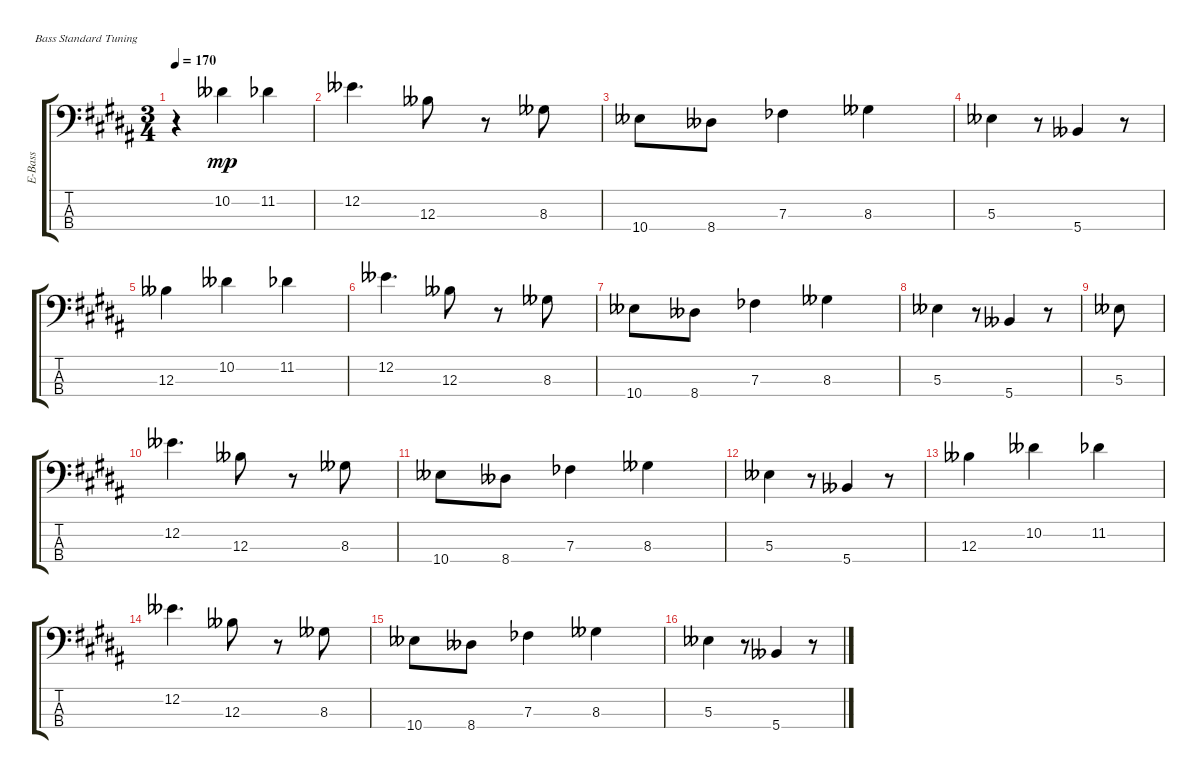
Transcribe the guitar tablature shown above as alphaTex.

\defaultSystemsLayout 4
\bracketExtendMode groupsimilarinstruments
\otherSystemsTrackNameOrientation horizontal
\track ("Electric Bass" "E-Bass") {instrument electricbassfinger}
\staff {score tabs}
\tuning (G2 D2 A1 E1)
\ts (3 4)
\tempo 170
\clef f4
\ks b
r.4{dy mp} 10.2{acc bb}.4 11.2{acc b}.4 |
12.2{acc bb}.4{d} 12.3{acc bb}.8 r.8 8.3{acc bb}.8 |
10.4{acc bb}.8 8.4{acc bb}.8 7.3{acc b}.4 8.3{acc bb}.4 |
5.3{acc bb}.4 r.8 5.4{acc bb}.4 r.8 |
12.3{acc bb}.4 10.2{acc bb}.4 11.2{acc b}.4 |
12.2{acc bb}.4{d} 12.3{acc bb}.8 r.8 8.3{acc bb}.8 |
10.4{acc bb}.8 8.4{acc bb}.8 7.3{acc b}.4 8.3{acc bb}.4 |
5.3{acc bb}.4 r.8 5.4{acc bb}.4 r.8 |
5.3{acc bb}.8 |
12.2{acc bb}.4{d} 12.3{acc bb}.8 r.8 8.3{acc bb}.8 |
10.4{acc bb}.8 8.4{acc bb}.8 7.3{acc b}.4 8.3{acc bb}.4 |
5.3{acc bb}.4 r.8 5.4{acc bb}.4 r.8 |
12.3{acc bb}.4 10.2{acc bb}.4 11.2{acc b}.4 |
12.2{acc bb}.4{d} 12.3{acc bb}.8 r.8 8.3{acc bb}.8 |
10.4{acc bb}.8 8.4{acc bb}.8 7.3{acc b}.4 8.3{acc bb}.4 |
5.3{acc bb}.4 r.8 5.4{acc bb}.4 r.8
